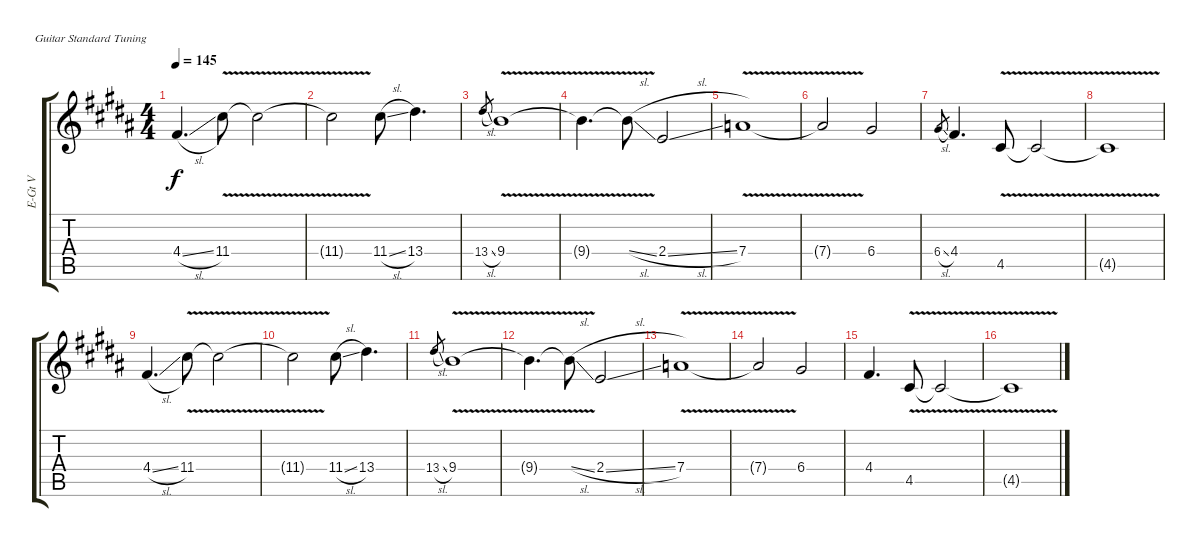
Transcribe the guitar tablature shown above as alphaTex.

\defaultSystemsLayout 4
\bracketExtendMode groupsimilarinstruments
\otherSystemsTrackNameOrientation horizontal
\track ("Lead Guitar III" "E-Gt V") {multiBarRest instrument distortionguitar}
\staff {score tabs}
\tuning (E4 B3 G3 D3 A2 E2)
\ts (4 4)
\tempo 145
\clef g2
\ks b
4.4{sl acc #}.4{d dy f} 11.4{v acc #}.8 11.4{v t acc #}.2 |
11.4{v t acc #}.2 11.4{sl acc #}.8 13.4{acc #}.4{d} |
13.4{sl acc #}.8{gr} 9.4{v acc forcenatural}.1 |
9.4{v t acc forcenatural}.4{d} 9.4{v sl t acc forcenatural}.8 2.4{sl acc forcenatural}.2 |
7.4{v acc forcenatural}.1 |
7.4{v t acc forcenatural}.2 6.4{acc #}.2 |
6.4{sl acc #}.8{gr} 4.4{acc #}.4{d} 4.5{v acc #}.8 4.5{v t acc #}.2 |
4.5{v t acc #}.1 |
4.4{sl acc #}.4{d} 11.4{v acc #}.8 11.4{v t acc #}.2 |
11.4{v t acc #}.2 11.4{sl acc #}.8 13.4{acc #}.4{d} |
13.4{sl acc #}.8{gr} 9.4{v acc forcenatural}.1 |
9.4{v t acc forcenatural}.4{d} 9.4{v sl t acc forcenatural}.8 2.4{sl acc forcenatural}.2 |
7.4{v acc forcenatural}.1 |
7.4{v t acc forcenatural}.2 6.4{acc #}.2 |
4.4{acc #}.4{d} 4.5{v acc #}.8 4.5{v t acc #}.2 |
4.5{v t acc #}.1
